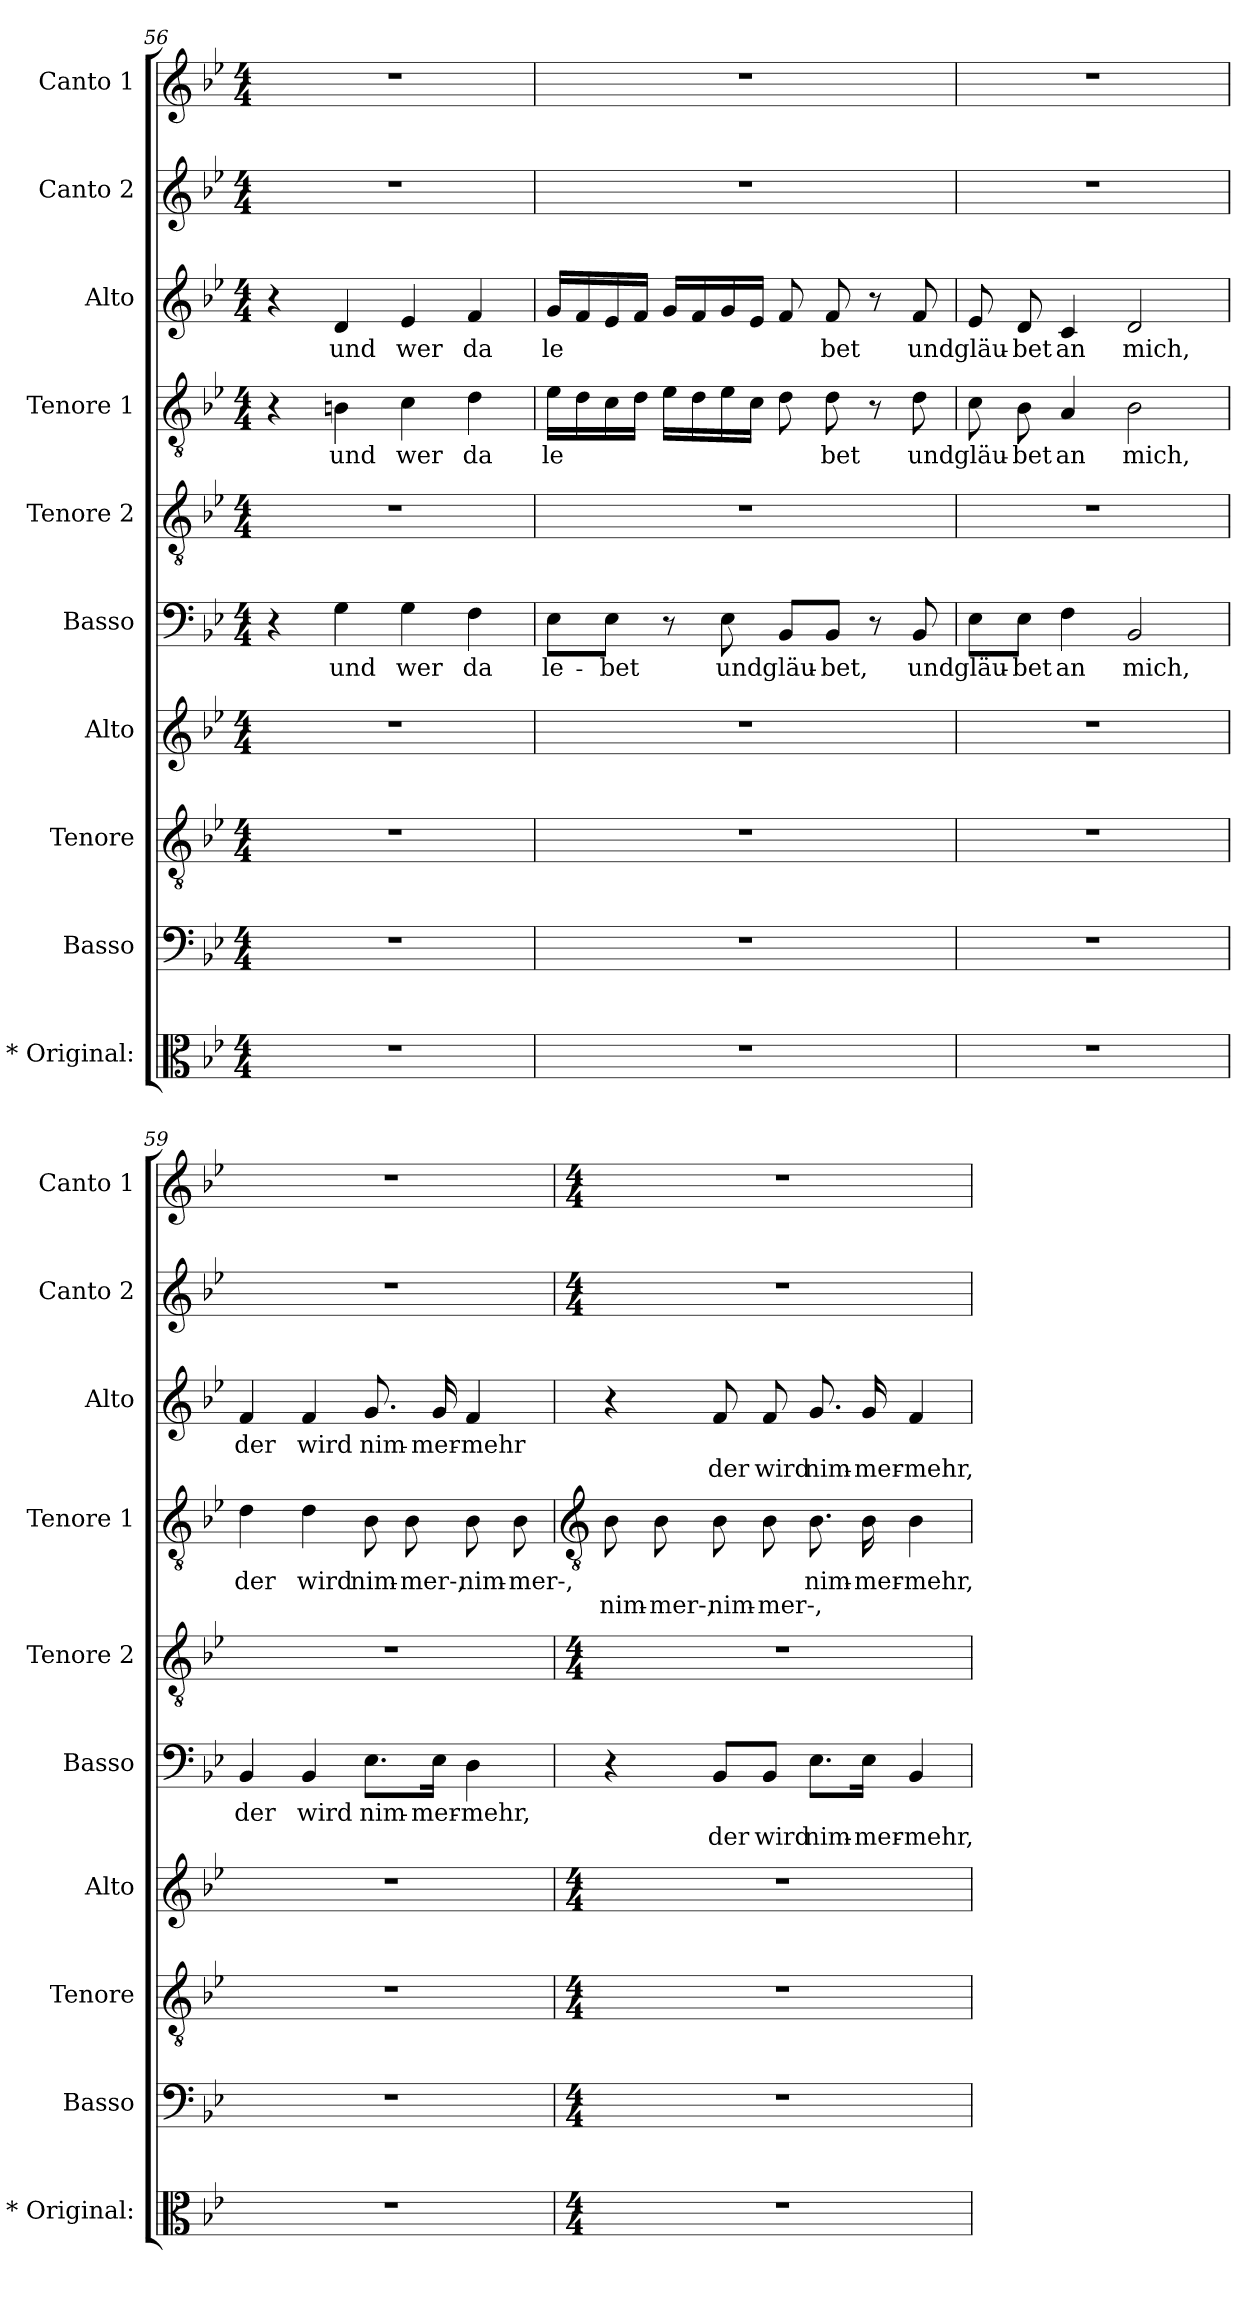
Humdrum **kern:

**kern	**kern	**kern	**kern	**kern	**text	**text	**kern	**kern	**text	**text	**kern	**text	**text	**kern	**kern
*part10	*part9	*part8	*part7	*part6	*part6	*part6	*part5	*part4	*part4	*part4	*part3	*part3	*part3	*part2	*part1
*staff10	*staff9	*staff8	*staff7	*staff6	*staff6	*staff6	*staff5	*staff4	*staff4	*staff4	*staff3	*staff3	*staff3	*staff2	*staff1
*I"* Original:	*I"Basso	*I"Tenore	*I"Alto	*I"Basso	*	*	*I"Tenore 2	*I"Tenore 1	*	*	*I"Alto	*	*	*I"Canto 2	*I"Canto 1
*I'* Original:	*I'Basso	*I'Tenore	*I'Alto	*I'Basso	*	*	*I'Tenore 2	*I'Tenore 1	*	*	*I'Alto	*	*	*I'Canto 2	*I'Canto 1
!!LO:LB:g=z
*clefC3	*clefF4	*clefGv2	*clefG2	*clefF4	*	*	*clefGv2	*clefGv2	*	*	*clefG2	*	*	*clefG2	*clefG2
*k[b-e-]	*k[b-e-]	*k[b-e-]	*k[b-e-]	*k[b-e-]	*	*	*k[b-e-]	*k[b-e-]	*	*	*k[b-e-]	*	*	*k[b-e-]	*k[b-e-]
*B-:	*B-:	*B-:	*B-:	*B-:	*	*	*B-:	*B-:	*	*	*B-:	*	*	*B-:	*B-:
*M4/4	*M4/4	*M4/4	*M4/4	*M4/4	*	*	*M4/4	*M4/4	*	*	*M4/4	*	*	*M4/4	*M4/4
=56	=56	=56	=56	=56	=56	=56	=56	=56	=56	=56	=56	=56	=56	=56	=56
1r	1r	1r	1r	4r	.	.	1r	4r	.	.	4r	.	.	1r	1r
!	!	!	!	!	!LO:LY:b	!	!	!	!LO:LY:b	!	!	!LO:LY:b	!	!	!
.	.	.	.	4G	und	.	.	4Bn	und	.	4d	und	.	.	.
!	!	!	!	!	!LO:LY:b	!	!	!	!LO:LY:b	!	!	!LO:LY:b	!	!	!
.	.	.	.	4G	wer	.	.	4c	wer	.	4e-	wer	.	.	.
!	!	!	!	!	!LO:LY:b	!	!	!	!LO:LY:b	!	!	!LO:LY:b	!	!	!
.	.	.	.	4F	da	.	.	4d	da	.	4f	da	.	.	.
=57	=57	=57	=57	=57	=57	=57	=57	=57	=57	=57	=57	=57	=57	=57	=57
!	!	!	!	!	!LO:LY:b	!	!	!	!LO:LY:b	!	!	!LO:LY:b	!	!	!
1r	1r	1r	1r	8E-\L	le-	.	1r	16e-LL	le	.	16gLL	le	.	1r	1r
.	.	.	.	.	.	.	.	16d	.	.	16f	.	.	.	.
!	!	!	!	!	!LO:LY:b	!	!	!	!	!	!	!	!	!	!
.	.	.	.	8E-\J	-bet	.	.	16c	.	.	16e-	.	.	.	.
.	.	.	.	.	.	.	.	16dJJ	.	.	16fJJ	.	.	.	.
.	.	.	.	8r	.	.	.	16e-LL	.	.	16gLL	.	.	.	.
.	.	.	.	.	.	.	.	16d	.	.	16f	.	.	.	.
!	!	!	!	!	!LO:LY:b	!	!	!	!	!	!	!	!	!	!
.	.	.	.	8E-	und	.	.	16e-	.	.	16g	.	.	.	.
.	.	.	.	.	.	.	.	16cJJ	.	.	16e-JJ	.	.	.	.
!	!	!	!	!	!LO:LY:b	!	!	!	!	!	!	!	!	!	!
.	.	.	.	8BB-/L	gläu-	.	.	8d	.	.	8f	.	.	.	.
!	!	!	!	!	!LO:LY:b	!	!	!	!LO:LY:b	!	!	!LO:LY:b	!	!	!
.	.	.	.	8BB-/J	-bet,	.	.	8d	bet	.	8f	bet	.	.	.
.	.	.	.	8r	.	.	.	8r	.	.	8r	.	.	.	.
!	!	!	!	!	!LO:LY:b	!	!	!	!LO:LY:b	!	!	!LO:LY:b	!	!	!
.	.	.	.	8BB-	und	.	.	8d	und	.	8f	und	.	.	.
=58	=58	=58	=58	=58	=58	=58	=58	=58	=58	=58	=58	=58	=58	=58	=58
!	!	!	!	!	!LO:LY:b	!	!	!	!LO:LY:b	!	!	!LO:LY:b	!	!	!
1r	1r	1r	1r	8E-\L	gläu-	.	1r	8c	gläu-	.	8e-	gläu-	.	1r	1r
!	!	!	!	!	!LO:LY:b	!	!	!	!LO:LY:b	!	!	!LO:LY:b	!	!	!
.	.	.	.	8E-\J	-bet	.	.	8B-	-bet	.	8d	-bet	.	.	.
!	!	!	!	!	!LO:LY:b	!	!	!	!LO:LY:b	!	!	!LO:LY:b	!	!	!
.	.	.	.	4F	an	.	.	4A	an	.	4c	an	.	.	.
!	!	!	!	!	!LO:LY:b	!	!	!	!LO:LY:b	!	!	!LO:LY:b	!	!	!
.	.	.	.	2BB-	mich,	.	.	2B-	mich,	.	2d	mich,	.	.	.
=59	=59	=59	=59	=59	=59	=59	=59	=59	=59	=59	=59	=59	=59	=59	=59
!	!	!	!	!	!LO:LY:b	!	!	!	!LO:LY:b	!	!	!LO:LY:b	!	!	!
1r	1r	1r	1r	4BB-	der	.	1r	4d	der	.	4f	der	.	1r	1r
!	!	!	!	!	!LO:LY:b	!	!	!	!LO:LY:b	!	!	!LO:LY:b	!	!	!
.	.	.	.	4BB-	wird	.	.	4d	wird	.	4f	wird	.	.	.
!	!	!	!	!	!LO:LY:b	!	!	!	!LO:LY:b	!	!	!LO:LY:b	!	!	!
.	.	.	.	8.E-\L	nim-	.	.	8B-	nim-	.	8.g	nim-	.	.	.
!	!	!	!	!	!	!	!	!	!LO:LY:b	!	!	!	!	!	!
.	.	.	.	.	.	.	.	8B-	-mer-,	.	.	.	.	.	.
!	!	!	!	!	!LO:LY:b	!	!	!	!	!	!	!LO:LY:b	!	!	!
.	.	.	.	16E-\Jk	-mer-	.	.	.	.	.	16g	-mer-	.	.	.
!	!	!	!	!	!LO:LY:b	!	!	!	!LO:LY:b	!	!	!LO:LY:b	!	!	!
.	.	.	.	4D	-mehr,	.	.	8B-	nim-	.	4f	-mehr	.	.	.
!	!	!	!	!	!	!	!	!	!LO:LY:b	!	!	!	!	!	!
.	.	.	.	.	.	.	.	8B-	-mer-,	.	.	.	.	.	.
!!LO:LB:g=z
=60	=60	=60	=60	=60	=60	=60	=60	=60	=60	=60	=60	=60	=60	=60	=60
*	*	*	*	*	*	*	*	*clefGv2	*	*	*	*	*	*	*
*M4/4	*M4/4	*M4/4	*M4/4	*	*	*	*M4/4	*	*	*	*	*	*	*M4/4	*M4/4
!	!	!	!	!	!	!	!	!	!	!LO:LY:b	!	!	!	!	!
1r	1r	1r	1r	4r	.	.	1r	8B-	.	nim-	4r	.	.	1r	1r
!	!	!	!	!	!	!	!	!	!	!LO:LY:b	!	!	!	!	!
.	.	.	.	.	.	.	.	8B-	.	-mer-,	.	.	.	.	.
!	!	!	!	!	!	!LO:LY:b	!	!	!	!LO:LY:b	!	!	!LO:LY:b	!	!
.	.	.	.	8BB-/L	.	der	.	8B-	.	nim-	8f	.	der	.	.
!	!	!	!	!	!	!LO:LY:b	!	!	!	!LO:LY:b	!	!	!LO:LY:b	!	!
.	.	.	.	8BB-/J	.	wird	.	8B-	.	-mer-,	8f	.	wird	.	.
!	!	!	!	!	!	!LO:LY:b	!	!	!LO:LY:b	!	!	!	!LO:LY:b	!	!
.	.	.	.	8.E-\L	.	nim-	.	8.B-	nim-	.	8.g	.	nim-	.	.
!	!	!	!	!	!	!LO:LY:b	!	!	!LO:LY:b	!	!	!	!LO:LY:b	!	!
.	.	.	.	16E-\Jk	.	-mer-	.	16B-	-mer-	.	16g	.	-mer-	.	.
!	!	!	!	!	!	!LO:LY:b	!	!	!LO:LY:b	!	!	!	!LO:LY:b	!	!
.	.	.	.	4BB-	.	-mehr,	.	4B-	-mehr,	.	4f	.	-mehr,	.	.
=	=	=	=	=	=	=	=	=	=	=	=	=	=	=	=
*-	*-	*-	*-	*-	*-	*-	*-	*-	*-	*-	*-	*-	*-	*-	*-
